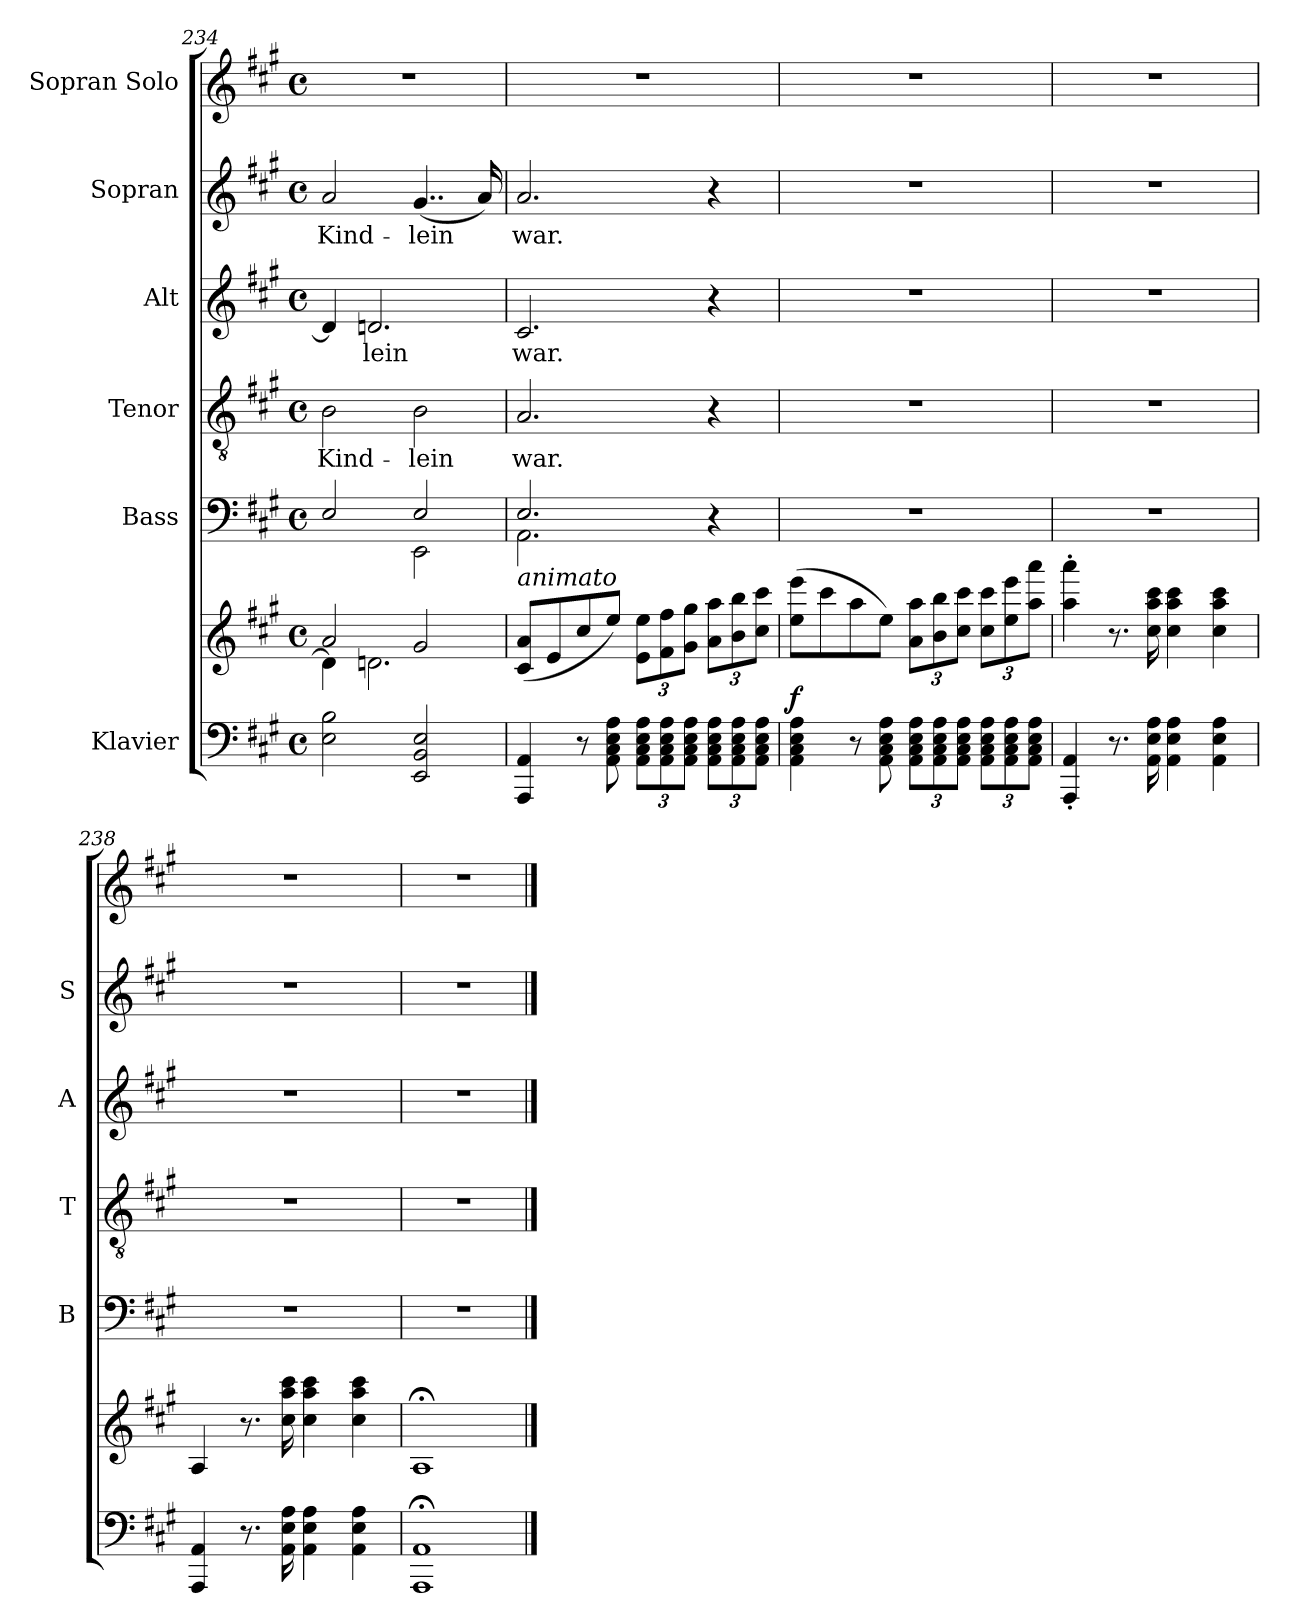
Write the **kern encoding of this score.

**kern	**kern	**dynam	**kern	**kern	**text	**kern	**text	**kern	**text	**kern
*part6	*part6	*part6	*part5	*part4	*part4	*part3	*part3	*part2	*part2	*part1
*staff7	*staff6	*staff6/7	*staff5	*staff4	*staff4	*staff3	*staff3	*staff2	*staff2	*staff1
*I"Klavier	*	*	*I"Bass	*I"Tenor	*	*I"Alt	*	*I"Sopran	*	*I"Sopran Solo
*	*	*	*I'B	*I'T	*	*I'A	*	*I'S	*	*
*clefF4	*clefG2	*	*clefF4	*clefGv2	*	*clefG2	*	*clefG2	*	*clefG2
*k[f#c#g#]	*k[f#c#g#]	*	*k[f#c#g#]	*k[f#c#g#]	*	*k[f#c#g#]	*	*k[f#c#g#]	*	*k[f#c#g#]
*M4/4	*M4/4	*	*M4/4	*M4/4	*	*M4/4	*	*M4/4	*	*M4/4
*met(c)	*met(c)	*	*met(c)	*met(c)	*	*met(c)	*	*met(c)	*	*met(c)
=234	=234	=234	=234	=234	=234	=234	=234	=234	=234	=234
*	*^	*	*^	*	*	*	*	*	*	*
!	!	!	!	!	!	!	!LO:LY:b	!	!	!	!LO:LY:b	!
2E\ 2B\	2a/	4d#\]	.	2E/	2ryy	2B\	Kind-	4d#/]	.	2a/	Kind-	1r
!	!	!	!	!	!	!	!	!	!LO:LY:b	!	!	!
.	.	2.dn\	.	.	.	.	.	2.dn/	-lein	.	.	.
!	!	!	!	!	!	!	!LO:LY:b	!	!	!	!LO:LY:b	!
2EE/ 2BB/ 2E/	2g#/	.	.	2E/	2EE\	2B\	-lein	.	.	(4..g#/	-lein	.
.	.	.	.	.	.	.	.	.	.	16a/)	.	.
*	*v	*v	*	*	*	*	*	*	*	*	*	*
=235	=235	=235	=235	=235	=235	=235	=235	=235	=235	=235	=235
!	!LO:TX:a:i:t=animato	!	!	!	!	!	!	!	!	!	!
!	!	!	!	!	!	!LO:LY:b	!	!LO:LY:b	!	!LO:LY:b	!
4AAA/ 4AA/	(8c#/ 8a/L	.	2.E/	2.AA\	2.A/	war.	2.c#/	war.	2.a/	war.	1r
.	8e/	.	.	.	.	.	.	.	.	.	.
8r	8cc#/	.	.	.	.	.	.	.	.	.	.
8AA\ 8C#\ 8E\ 8A\	8ee/J)	.	.	.	.	.	.	.	.	.	.
*Xbrackettup	*Xbrackettup	*	*	*	*	*	*	*	*	*	*
12AA\ 12C#\ 12E\ 12A\L	12e\ 12ee\L	.	.	.	.	.	.	.	.	.	.
12AA\ 12C#\ 12E\ 12A\	12f#\ 12ff#\	.	.	.	.	.	.	.	.	.	.
12AA\ 12C#\ 12E\ 12A\J	12g#\ 12gg#\J	.	.	.	.	.	.	.	.	.	.
12AA\ 12C#\ 12E\ 12A\L	12a\ 12aa\L	.	4r	4ryy	4r	.	4r	.	4r	.	.
12AA\ 12C#\ 12E\ 12A\	12b\ 12bb\	.	.	.	.	.	.	.	.	.	.
12AA\ 12C#\ 12E\ 12A\J	12cc#\ 12ccc#\J	.	.	.	.	.	.	.	.	.	.
*	*	*	*v	*v	*	*	*	*	*	*	*
!!LO:LB:g=z
=236	=236	=236	=236	=236	=236	=236	=236	=236	=236	=236
!	!	!LO:DY:a=2	!	!	!	!	!	!	!	!
4AA\ 4C#\ 4E\ 4A\	(8ee\ 8eee\L	f	1r	1r	.	1r	.	1r	.	1r
.	8ccc#\	.	.	.	.	.	.	.	.	.
8r	8aa\	.	.	.	.	.	.	.	.	.
8AA\ 8C#\ 8E\ 8A\	8ee\J)	.	.	.	.	.	.	.	.	.
12AA\ 12C#\ 12E\ 12A\L	12a\ 12aa\L	.	.	.	.	.	.	.	.	.
12AA\ 12C#\ 12E\ 12A\	12b\ 12bb\	.	.	.	.	.	.	.	.	.
12AA\ 12C#\ 12E\ 12A\J	12cc#\ 12ccc#\J	.	.	.	.	.	.	.	.	.
12AA\ 12C#\ 12E\ 12A\L	12cc#\ 12ccc#\L	.	.	.	.	.	.	.	.	.
12AA\ 12C#\ 12E\ 12A\	12ee\ 12eee\	.	.	.	.	.	.	.	.	.
12AA\ 12C#\ 12E\ 12A\J	12aa\ 12aaa\J	.	.	.	.	.	.	.	.	.
=237	=237	=237	=237	=237	=237	=237	=237	=237	=237	=237
4AAA/' 4AA/'	4aa\' 4aaa\'	.	1r	1r	.	1r	.	1r	.	1r
8.r	8.r	.	.	.	.	.	.	.	.	.
16AA\ 16E\ 16A\	16cc#\ 16aa\ 16ccc#\	.	.	.	.	.	.	.	.	.
4AA\ 4E\ 4A\	4cc#\ 4aa\ 4ccc#\	.	.	.	.	.	.	.	.	.
4AA\ 4E\ 4A\	4cc#\ 4aa\ 4ccc#\	.	.	.	.	.	.	.	.	.
=238	=238	=238	=238	=238	=238	=238	=238	=238	=238	=238
4AAA/ 4AA/	4A/	.	1r	1r	.	1r	.	1r	.	1r
8.r	8.r	.	.	.	.	.	.	.	.	.
16AA\ 16E\ 16A\	16cc#\ 16aa\ 16ccc#\	.	.	.	.	.	.	.	.	.
4AA\ 4E\ 4A\	4cc#\ 4aa\ 4ccc#\	.	.	.	.	.	.	.	.	.
4AA\ 4E\ 4A\	4cc#\ 4aa\ 4ccc#\	.	.	.	.	.	.	.	.	.
=239	=239	=239	=239	=239	=239	=239	=239	=239	=239	=239
1AAA;< 1AA;<	1A;<	.	1r	1r	.	1r	.	1r	.	1r
==	==	==	==	==	==	==	==	==	==	==
*-	*-	*-	*-	*-	*-	*-	*-	*-	*-	*-
